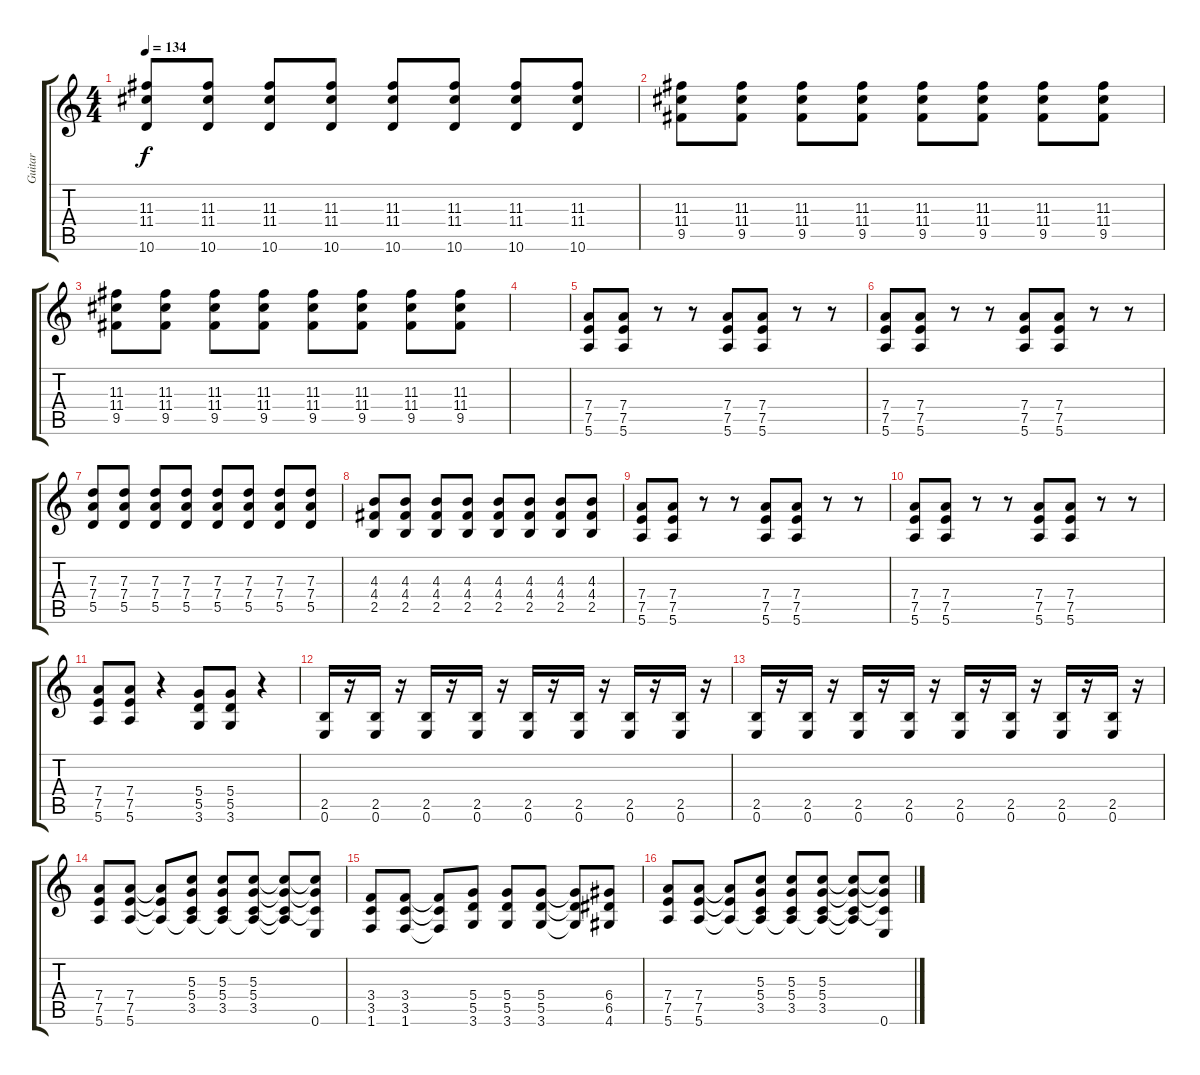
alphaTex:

\track ("Guitar" "Guitar") {instrument distortionguitar}
\staff {score tabs}
\tuning (E4 B3 G3 D3 A2 E2) {hide}
\ts (4 4)
\tempo 134
\clef g2
\ks c
(11.3 11.4 10.6).8{dy f volume 10 instrument electricguitarclean} (11.3 11.4 10.6).8 (11.3 11.4 10.6).8 (11.3 11.4 10.6).8 (11.3 11.4 10.6).8 (11.3 11.4 10.6).8 (11.3 11.4 10.6).8 (11.3 11.4 10.6).8 |
(11.3 11.4 9.5).8{volume 10 instrument electricguitarclean} (11.3 11.4 9.5).8 (11.3 11.4 9.5).8 (11.3 11.4 9.5).8 (11.3 11.4 9.5).8 (11.3 11.4 9.5).8 (11.3 11.4 9.5).8 (11.3 11.4 9.5).8 |
(11.3 11.4 9.5).8{volume 10 instrument electricguitarclean} (11.3 11.4 9.5).8 (11.3 11.4 9.5).8 (11.3 11.4 9.5).8 (11.3 11.4 9.5).8 (11.3 11.4 9.5).8 (11.3 11.4 9.5).8 (11.3 11.4 9.5).8 |
|
(7.4 7.5 5.6).8 (7.4 7.5 5.6).8 r.8 r.8 (7.4 7.5 5.6).8 (7.4 7.5 5.6).8 r.8 r.8 |
(7.4 7.5 5.6).8 (7.4 7.5 5.6).8 r.8 r.8 (7.4 7.5 5.6).8 (7.4 7.5 5.6).8 r.8 r.8 |
(7.3 7.4 5.5).8 (7.3 7.4 5.5).8 (7.3 7.4 5.5).8 (7.3 7.4 5.5).8 (7.3 7.4 5.5).8 (7.3 7.4 5.5).8 (7.3 7.4 5.5).8 (7.3 7.4 5.5).8 |
(4.3 4.4 2.5).8 (4.3 4.4 2.5).8 (4.3 4.4 2.5).8 (4.3 4.4 2.5).8 (4.3 4.4 2.5).8 (4.3 4.4 2.5).8 (4.3 4.4 2.5).8 (4.3 4.4 2.5).8 |
(7.4 7.5 5.6).8 (7.4 7.5 5.6).8 r.8 r.8 (7.4 7.5 5.6).8 (7.4 7.5 5.6).8 r.8 r.8 |
(7.4 7.5 5.6).8 (7.4 7.5 5.6).8 r.8 r.8 (7.4 7.5 5.6).8 (7.4 7.5 5.6).8 r.8 r.8 |
(7.4 7.5 5.6).8 (7.4 7.5 5.6).8 r.4 (5.4 5.5 3.6).8 (5.4 5.5 3.6).8 r.4 |
(2.5 0.6).16 r.16 (2.5 0.6).16 r.16 (2.5 0.6).16 r.16 (2.5 0.6).16 r.16 (2.5 0.6).16 r.16 (2.5 0.6).16 r.16 (2.5 0.6).16 r.16 (2.5 0.6).16 r.16 |
(2.5 0.6).16 r.16 (2.5 0.6).16 r.16 (2.5 0.6).16 r.16 (2.5 0.6).16 r.16 (2.5 0.6).16 r.16 (2.5 0.6).16 r.16 (2.5 0.6).16 r.16 (2.5 0.6).16 r.16 |
(7.4 7.5 5.6).8 (7.4 7.5 5.6).8 (7.4{t} 7.5{t} 5.6{t}).8 (5.3 5.4 3.5 5.6{t}).8 (5.3 5.4 3.5 5.6{t}).8 (5.3 5.4 3.5 5.6{t}).8 (5.3{t} 5.4{t} 3.5{t} 5.6{t}).8 (5.3{t} 5.4{t} 3.5{t} 0.6).8 |
(3.4 3.5 1.6).8 (3.4 3.5 1.6).8 (3.4{t} 3.5{t} 1.6{t}).8 (5.4 5.5 3.6).8 (5.4 5.5 3.6).8 (5.4 5.5 3.6).8 (5.4{t} 5.5{t} 3.6{t}).8 (6.4 6.5 4.6).8 |
(7.4 7.5 5.6).8 (7.4 7.5 5.6).8 (7.4{t} 7.5{t} 5.6{t}).8 (5.3 5.4 3.5 5.6{t}).8 (5.3 5.4 3.5 5.6{t}).8 (5.3 5.4 3.5 5.6{t}).8 (5.3{t} 5.4{t} 3.5{t} 5.6{t}).8 (5.3{t} 5.4{t} 3.5{t} 0.6).8
